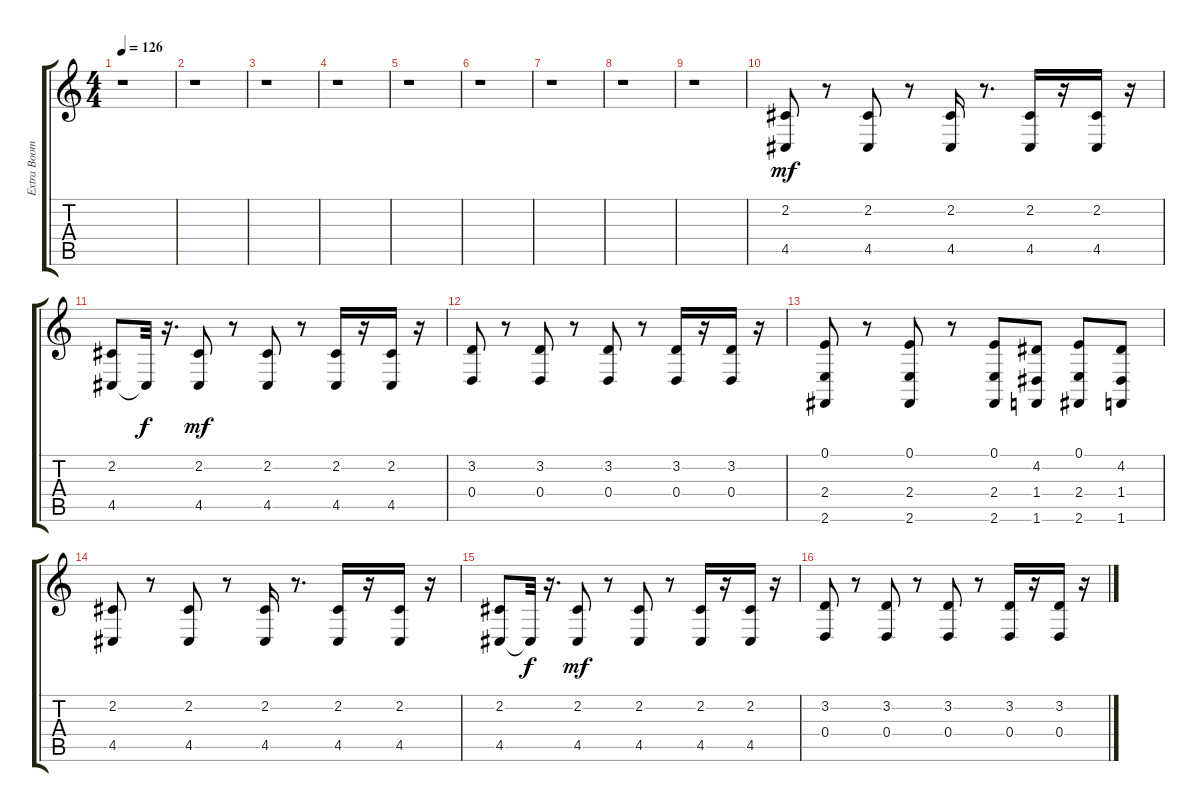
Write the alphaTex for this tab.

\track ("Extra Boom!" "Extra Boom") {instrument orchestrahit}
\staff {score tabs}
\tuning (E4 B3 G3 D3 A2 E2) {hide}
\ts (4 4)
\tempo 126
\clef g2
\ks c
r.1{dy mf} |
r.1 |
r.1 |
r.1 |
r.1 |
r.1 |
r.1 |
r.1 |
r.1 |
(2.2 4.5).8 r.8 (2.2 4.5).8 r.8 (2.2 4.5).16 r.8{d} (2.2 4.5).16 r.16 (2.2 4.5).16 r.16 |
(2.2 4.5).8 4.5{t}.32{dy f} r.16{d} (2.2 4.5).8{dy mf} r.8 (2.2 4.5).8 r.8 (2.2 4.5).16 r.16 (2.2 4.5).16 r.16 |
(3.2 0.4).8 r.8 (3.2 0.4).8 r.8 (3.2 0.4).8 r.8 (3.2 0.4).16 r.16 (3.2 0.4).16 r.16 |
(0.1 2.4 2.6).8 r.8 (0.1 2.4 2.6).8 r.8 (0.1 2.4 2.6).8 (4.2 1.4 1.6).8 (0.1 2.4 2.6).8 (4.2 1.4 1.6).8 |
(2.2 4.5).8 r.8 (2.2 4.5).8 r.8 (2.2 4.5).16 r.8{d} (2.2 4.5).16 r.16 (2.2 4.5).16 r.16 |
(2.2 4.5).8 4.5{t}.32{dy f} r.16{d} (2.2 4.5).8{dy mf} r.8 (2.2 4.5).8 r.8 (2.2 4.5).16 r.16 (2.2 4.5).16 r.16 |
(3.2 0.4).8 r.8 (3.2 0.4).8 r.8 (3.2 0.4).8 r.8 (3.2 0.4).16 r.16 (3.2 0.4).16 r.16
